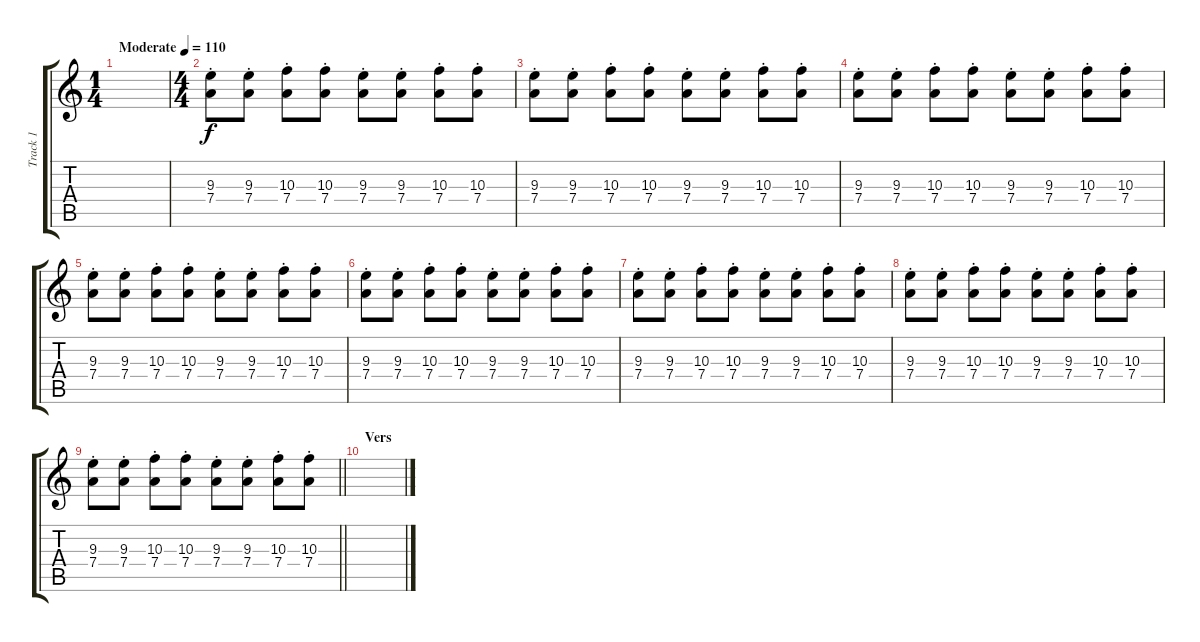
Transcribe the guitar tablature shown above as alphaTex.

\track ("Track 1" "Track 1") {instrument distortionguitar}
\staff {score tabs}
\tuning (E4 B3 G3 D3 A2 E2) {hide}
\ts (1 4)
\tempo (110 "Moderate")
\clef g2
\ks c
|
\ts (4 4)
(9.3{st} 7.4{st}).8 (9.3{st} 7.4{st}).8 (10.3{st} 7.4{st}).8 (10.3{st} 7.4{st}).8 (9.3{st} 7.4{st}).8 (9.3{st} 7.4{st}).8 (10.3{st} 7.4{st}).8 (10.3{st} 7.4{st}).8 |
(9.3{st} 7.4{st}).8 (9.3{st} 7.4{st}).8 (10.3{st} 7.4{st}).8 (10.3{st} 7.4{st}).8 (9.3{st} 7.4{st}).8 (9.3{st} 7.4{st}).8 (10.3{st} 7.4{st}).8 (10.3{st} 7.4{st}).8 |
(9.3{st} 7.4{st}).8 (9.3{st} 7.4{st}).8 (10.3{st} 7.4{st}).8 (10.3{st} 7.4{st}).8 (9.3{st} 7.4{st}).8 (9.3{st} 7.4{st}).8 (10.3{st} 7.4{st}).8 (10.3{st} 7.4{st}).8 |
(9.3{st} 7.4{st}).8 (9.3{st} 7.4{st}).8 (10.3{st} 7.4{st}).8 (10.3{st} 7.4{st}).8 (9.3{st} 7.4{st}).8 (9.3{st} 7.4{st}).8 (10.3{st} 7.4{st}).8 (10.3{st} 7.4{st}).8 |
(9.3{st} 7.4{st}).8 (9.3{st} 7.4{st}).8 (10.3{st} 7.4{st}).8 (10.3{st} 7.4{st}).8 (9.3{st} 7.4{st}).8 (9.3{st} 7.4{st}).8 (10.3{st} 7.4{st}).8 (10.3{st} 7.4{st}).8 |
(9.3{st} 7.4{st}).8 (9.3{st} 7.4{st}).8 (10.3{st} 7.4{st}).8 (10.3{st} 7.4{st}).8 (9.3{st} 7.4{st}).8 (9.3{st} 7.4{st}).8 (10.3{st} 7.4{st}).8 (10.3{st} 7.4{st}).8 |
(9.3{st} 7.4{st}).8 (9.3{st} 7.4{st}).8 (10.3{st} 7.4{st}).8 (10.3{st} 7.4{st}).8 (9.3{st} 7.4{st}).8 (9.3{st} 7.4{st}).8 (10.3{st} 7.4{st}).8 (10.3{st} 7.4{st}).8 |
\barLineRight lightlight
(9.3{st} 7.4{st}).8 (9.3{st} 7.4{st}).8 (10.3{st} 7.4{st}).8 (10.3{st} 7.4{st}).8 (9.3{st} 7.4{st}).8 (9.3{st} 7.4{st}).8 (10.3{st} 7.4{st}).8 (10.3{st} 7.4{st}).8 |
\section ("" "Vers")
